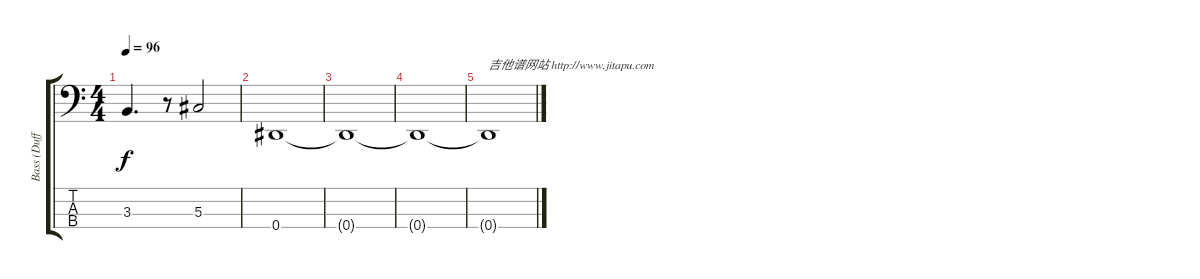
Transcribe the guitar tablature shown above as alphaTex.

\track ("Bass (Duff)" "Bass (Duff") {instrument electricbasspick}
\staff {score tabs}
\tuning (Gb2 Db2 Ab1 Eb1) {hide}
\ts (4 4)
\tempo 96
\clef f4
\ks c
3.3.4{d dy f} r.8 5.3.2 |
0.4.1 |
0.4{t}.1 |
0.4{t}.1 |
0.4{t}.1{txt "吉他谱网站 http://www.jitapu.com"}
